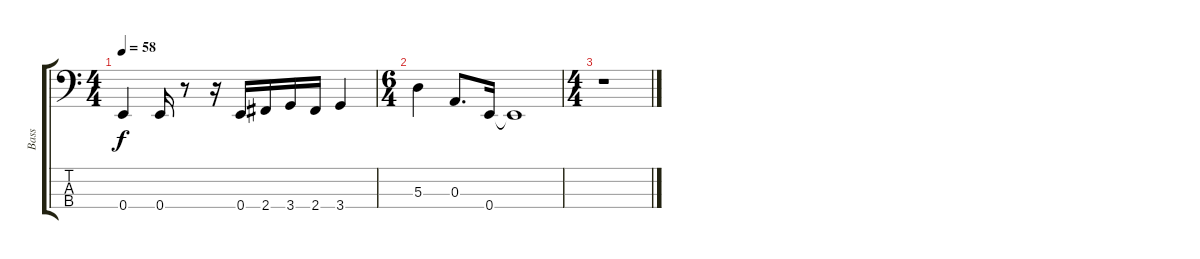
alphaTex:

\track ("Bass" "Bass") {instrument electricbassfinger}
\staff {score tabs}
\tuning (G2 D2 A1 E1) {hide}
\ts (4 4)
\tempo 58
\clef f4
\ks c
0.4.4{dy f} 0.4.16 r.8 r.16 0.4.16 2.4.16 3.4.16 2.4.16 3.4.4 |
\ts (6 4)
5.3.4 0.3.8{d} 0.4.16 0.4{t}.1 |
\ts (4 4)
r.1
